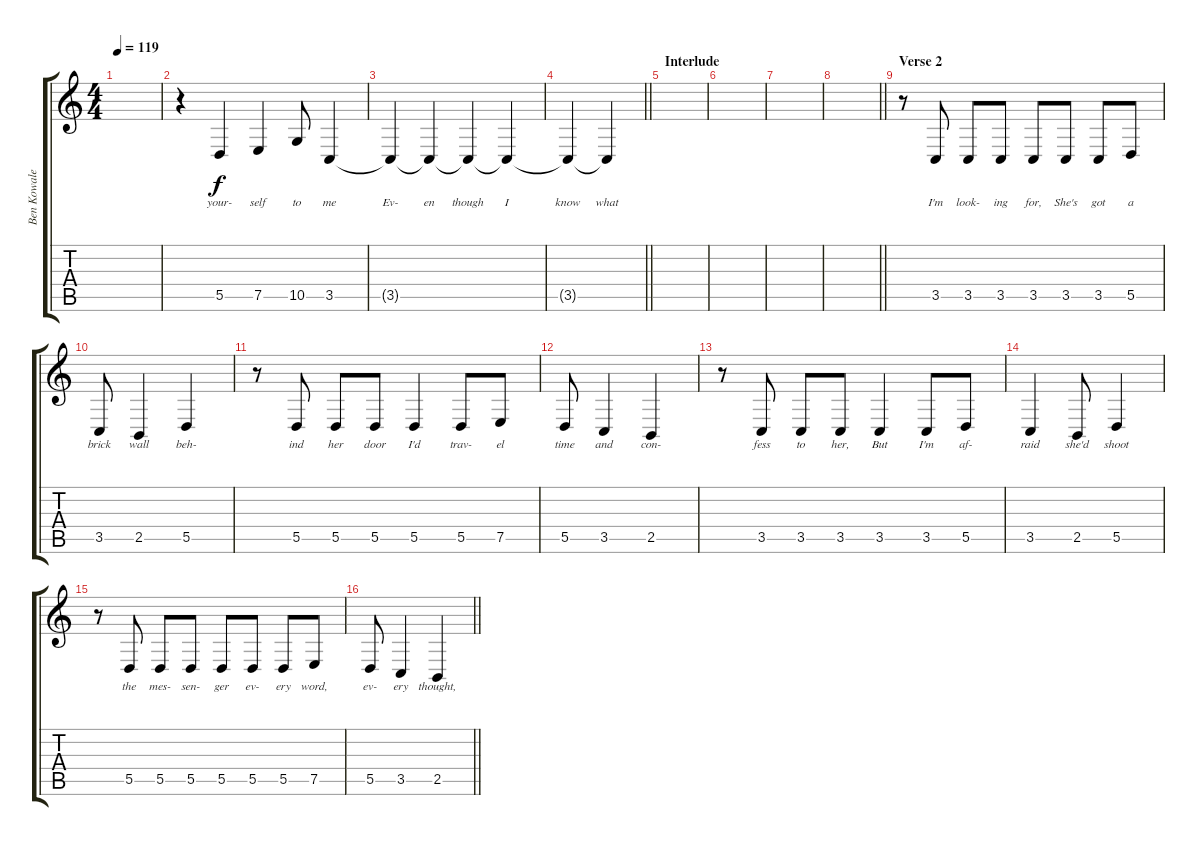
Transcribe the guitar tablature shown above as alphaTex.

\track ("Ben Kowalewicz (Lead Vocals)" "Ben Kowale") {instrument violin}
\staff {score tabs}
\tuning (E4 B3 G3 D3 A2 D2) {hide}
\ts (4 4)
\tempo 119
\clef g2
\ks c
|
r.4 5.5.4{lyrics (0 "your-") lyrics (1 "") lyrics (2 "") lyrics (3 "") lyrics (4 "")} 7.5.4{lyrics (0 "self") lyrics (1 "") lyrics (2 "") lyrics (3 "") lyrics (4 "")} 10.5.8{lyrics (0 "to") lyrics (1 "") lyrics (2 "") lyrics (3 "") lyrics (4 "")} 3.5.4{lyrics (0 "me") lyrics (1 "") lyrics (2 "") lyrics (3 "") lyrics (4 "")} |
3.5{t}.4{lyrics (0 "Ev-") lyrics (1 "") lyrics (2 "") lyrics (3 "") lyrics (4 "")} 3.5{t}.4{lyrics (0 "en") lyrics (1 "") lyrics (2 "") lyrics (3 "") lyrics (4 "")} 3.5{t}.4{lyrics (0 "though") lyrics (1 "") lyrics (2 "") lyrics (3 "") lyrics (4 "")} 3.5{t}.4{lyrics (0 "I") lyrics (1 "") lyrics (2 "") lyrics (3 "") lyrics (4 "")} |
\barLineRight lightlight
3.5{t}.4{lyrics (0 "know") lyrics (1 "") lyrics (2 "") lyrics (3 "") lyrics (4 "")} 3.5{t}.4{lyrics (0 "what") lyrics (1 "") lyrics (2 "") lyrics (3 "") lyrics (4 "")} |
\section ("" "Interlude")
|
|
|
\barLineRight lightlight
|
\section ("" "Verse 2")
r.8 3.5.8{lyrics (0 "I'm") lyrics (1 "") lyrics (2 "") lyrics (3 "") lyrics (4 "")} 3.5.8{lyrics (0 "look-") lyrics (1 "") lyrics (2 "") lyrics (3 "") lyrics (4 "")} 3.5.8{lyrics (0 "ing") lyrics (1 "") lyrics (2 "") lyrics (3 "") lyrics (4 "")} 3.5.8{lyrics (0 "for,") lyrics (1 "") lyrics (2 "") lyrics (3 "") lyrics (4 "")} 3.5.8{lyrics (0 "She's") lyrics (1 "") lyrics (2 "") lyrics (3 "") lyrics (4 "")} 3.5.8{lyrics (0 "got") lyrics (1 "") lyrics (2 "") lyrics (3 "") lyrics (4 "")} 5.5.8{lyrics (0 "a") lyrics (1 "") lyrics (2 "") lyrics (3 "") lyrics (4 "")} |
3.5.8{lyrics (0 "brick") lyrics (1 "") lyrics (2 "") lyrics (3 "") lyrics (4 "")} 2.5.4{lyrics (0 "wall") lyrics (1 "") lyrics (2 "") lyrics (3 "") lyrics (4 "")} 5.5.4{lyrics (0 "beh-") lyrics (1 "") lyrics (2 "") lyrics (3 "") lyrics (4 "")} |
r.8 5.5.8{lyrics (0 "ind") lyrics (1 "") lyrics (2 "") lyrics (3 "") lyrics (4 "")} 5.5.8{lyrics (0 "her") lyrics (1 "") lyrics (2 "") lyrics (3 "") lyrics (4 "")} 5.5.8{lyrics (0 "door") lyrics (1 "") lyrics (2 "") lyrics (3 "") lyrics (4 "")} 5.5.4{lyrics (0 "I'd") lyrics (1 "") lyrics (2 "") lyrics (3 "") lyrics (4 "")} 5.5.8{lyrics (0 "trav-") lyrics (1 "") lyrics (2 "") lyrics (3 "") lyrics (4 "")} 7.5.8{lyrics (0 "el") lyrics (1 "") lyrics (2 "") lyrics (3 "") lyrics (4 "")} |
5.5.8{lyrics (0 "time") lyrics (1 "") lyrics (2 "") lyrics (3 "") lyrics (4 "")} 3.5.4{lyrics (0 "and") lyrics (1 "") lyrics (2 "") lyrics (3 "") lyrics (4 "")} 2.5.4{lyrics (0 "con-") lyrics (1 "") lyrics (2 "") lyrics (3 "") lyrics (4 "")} |
r.8 3.5.8{lyrics (0 "fess") lyrics (1 "") lyrics (2 "") lyrics (3 "") lyrics (4 "")} 3.5.8{lyrics (0 "to") lyrics (1 "") lyrics (2 "") lyrics (3 "") lyrics (4 "")} 3.5.8{lyrics (0 "her,") lyrics (1 "") lyrics (2 "") lyrics (3 "") lyrics (4 "")} 3.5.4{lyrics (0 "But") lyrics (1 "") lyrics (2 "") lyrics (3 "") lyrics (4 "")} 3.5.8{lyrics (0 "I'm") lyrics (1 "") lyrics (2 "") lyrics (3 "") lyrics (4 "")} 5.5.8{lyrics (0 "af-") lyrics (1 "") lyrics (2 "") lyrics (3 "") lyrics (4 "")} |
3.5.4{lyrics (0 "raid") lyrics (1 "") lyrics (2 "") lyrics (3 "") lyrics (4 "")} 2.5.8{lyrics (0 "she'd") lyrics (1 "") lyrics (2 "") lyrics (3 "") lyrics (4 "")} 5.5.4{lyrics (0 "shoot") lyrics (1 "") lyrics (2 "") lyrics (3 "") lyrics (4 "")} |
r.8 5.5.8{lyrics (0 "the") lyrics (1 "") lyrics (2 "") lyrics (3 "") lyrics (4 "")} 5.5.8{lyrics (0 "mes-") lyrics (1 "") lyrics (2 "") lyrics (3 "") lyrics (4 "")} 5.5.8{lyrics (0 "sen-") lyrics (1 "") lyrics (2 "") lyrics (3 "") lyrics (4 "")} 5.5.8{lyrics (0 "ger") lyrics (1 "") lyrics (2 "") lyrics (3 "") lyrics (4 "")} 5.5.8{lyrics (0 "ev-") lyrics (1 "") lyrics (2 "") lyrics (3 "") lyrics (4 "")} 5.5.8{lyrics (0 "ery") lyrics (1 "") lyrics (2 "") lyrics (3 "") lyrics (4 "")} 7.5.8{lyrics (0 "word,") lyrics (1 "") lyrics (2 "") lyrics (3 "") lyrics (4 "")} |
\barLineRight lightlight
5.5.8{lyrics (0 "ev-") lyrics (1 "") lyrics (2 "") lyrics (3 "") lyrics (4 "")} 3.5.4{lyrics (0 "ery") lyrics (1 "") lyrics (2 "") lyrics (3 "") lyrics (4 "")} 2.5.4{lyrics (0 "thought,") lyrics (1 "") lyrics (2 "") lyrics (3 "") lyrics (4 "")}
